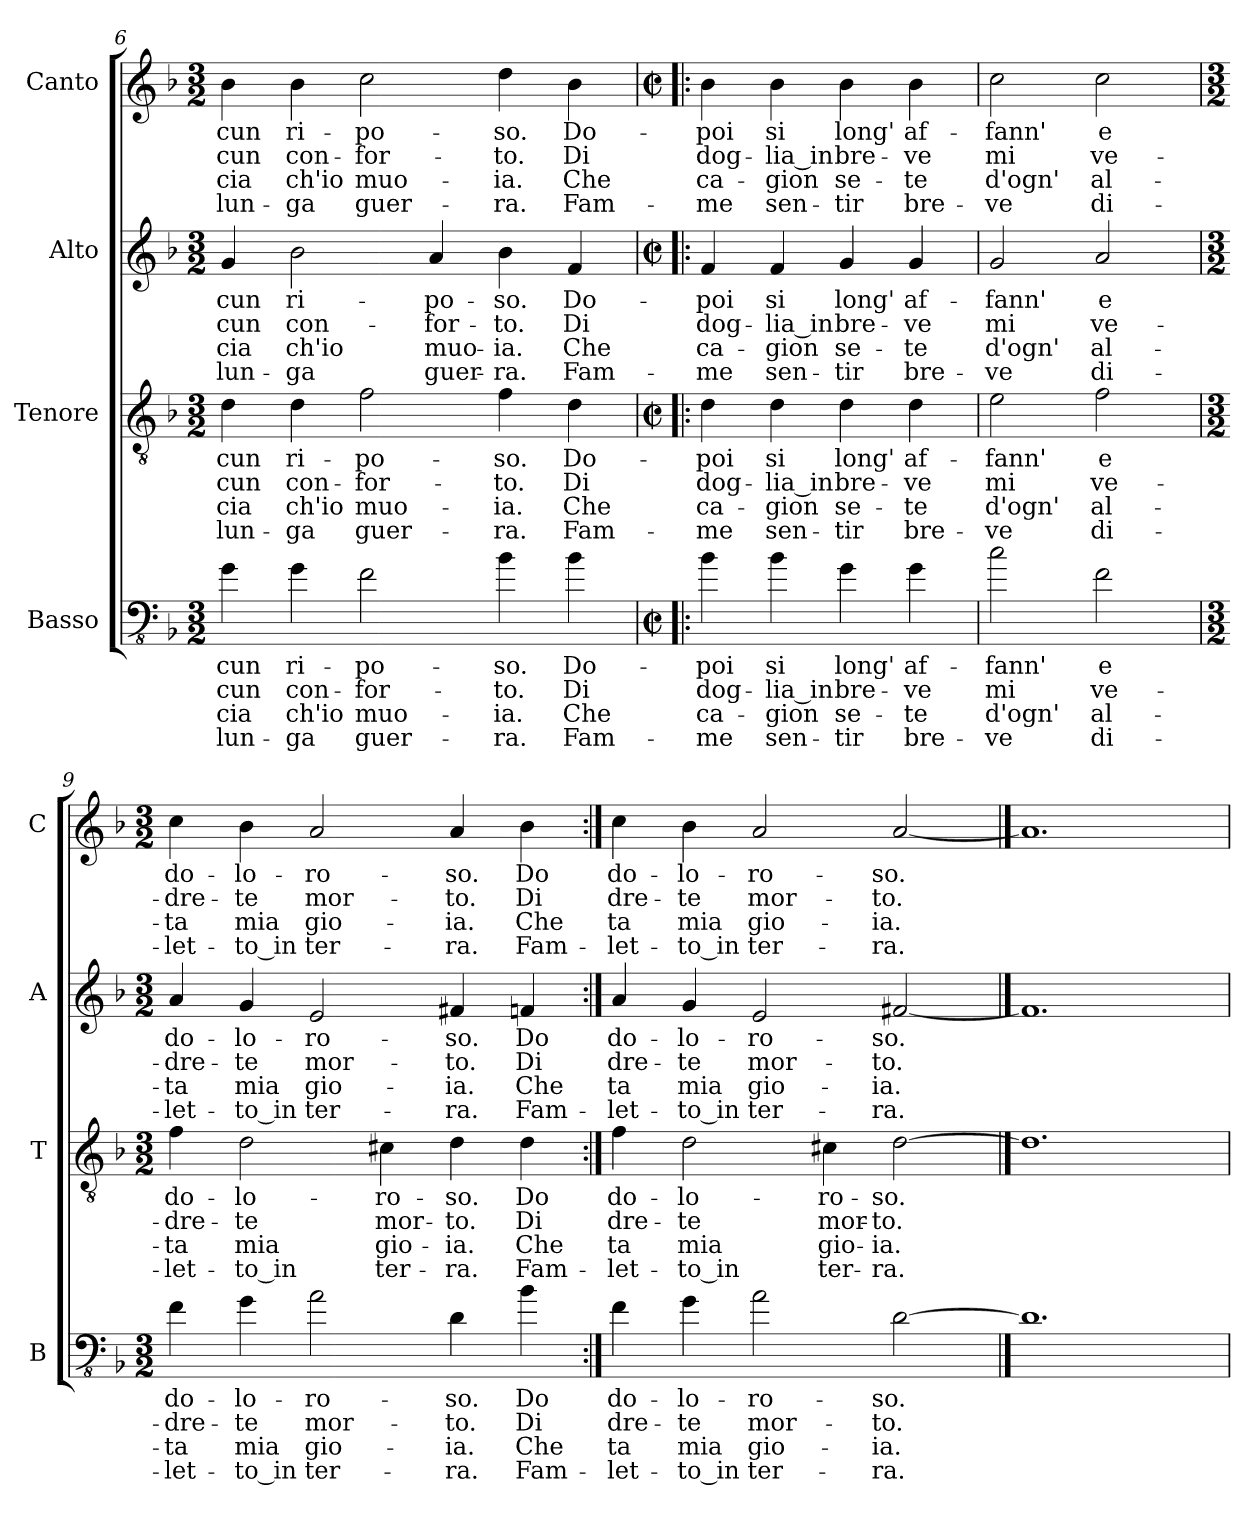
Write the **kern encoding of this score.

**kern	**text	**text	**text	**text	**kern	**text	**text	**text	**text	**kern	**text	**text	**text	**text	**kern	**text	**text	**text	**text
*part4	*part4	*part4	*part4	*part4	*part3	*part3	*part3	*part3	*part3	*part2	*part2	*part2	*part2	*part2	*part1	*part1	*part1	*part1	*part1
*staff4	*staff4	*staff4	*staff4	*staff4	*staff3	*staff3	*staff3	*staff3	*staff3	*staff2	*staff2	*staff2	*staff2	*staff2	*staff1	*staff1	*staff1	*staff1	*staff1
*I"Basso	*	*	*	*	*I"Tenore	*	*	*	*	*I"Alto	*	*	*	*	*I"Canto	*	*	*	*
*I'B	*	*	*	*	*I'T	*	*	*	*	*I'A	*	*	*	*	*I'C	*	*	*	*
*clefFv4	*	*	*	*	*clefGv2	*	*	*	*	*clefG2	*	*	*	*	*clefG2	*	*	*	*
*k[b-]	*	*	*	*	*k[b-]	*	*	*	*	*k[b-]	*	*	*	*	*k[b-]	*	*	*	*
*F:	*	*	*	*	*F:	*	*	*	*	*F:	*	*	*	*	*F:	*	*	*	*
*M3/2	*	*	*	*	*M3/2	*	*	*	*	*M3/2	*	*	*	*	*M3/2	*	*	*	*
=6	=6	=6	=6	=6	=6	=6	=6	=6	=6	=6	=6	=6	=6	=6	=6	=6	=6	=6	=6
4G\	-cun	-cun	-cia	lun-	4d\	-cun	-cun	-cia	lun-	4g/	-cun	-cun	-cia	lun-	4b-\	-cun	-cun	-cia	lun-
4G\	ri-	con-	ch'io	-ga	4d\	ri-	con-	ch'io	-ga	2b-\	ri-	con-	ch'io	-ga	4b-\	ri-	con-	ch'io	-ga
2F\	-po-	-for-	muo-	guer-	2f\	-po-	-for-	muo-	guer-	.	.	.	.	.	2cc\	-po-	-for-	muo-	guer-
.	.	.	.	.	.	.	.	.	.	4a/	-po-	-for-	muo-	guer-	.	.	.	.	.
4B-\	-so.	-to.	-ia.	-ra.	4f\	-so.	-to.	-ia.	-ra.	4b-\	-so.	-to.	-ia.	-ra.	4dd\	-so.	-to.	-ia.	-ra.
4B-\	Do-	Di	Che	Fam-	4d\	Do-	Di	Che	Fam-	4f/	Do-	Di	Che	Fam-	4b-\	Do-	Di	Che	Fam-
=7!|:	=7!|:	=7!|:	=7!|:	=7!|:	=7!|:	=7!|:	=7!|:	=7!|:	=7!|:	=7!|:	=7!|:	=7!|:	=7!|:	=7!|:	=7!|:	=7!|:	=7!|:	=7!|:	=7!|:
*M2/2	*	*	*	*	*M2/2	*	*	*	*	*M2/2	*	*	*	*	*M2/2	*	*	*	*
*met(c|)	*	*	*	*	*met(c|)	*	*	*	*	*met(c|)	*	*	*	*	*met(c|)	*	*	*	*
4B-\	-poi	dog-	ca-	-me	4d\	-poi	dog-	ca-	-me	4f/	-poi	dog-	ca-	-me	4b-\	-poi	dog-	ca-	-me
4B-\	si	-lia_in	-gion	sen-	4d\	si	-lia_in	-gion	sen-	4f/	si	-lia_in	-gion	sen-	4b-\	si	-lia_in	-gion	sen-
4G\	long'	bre-	se-	-tir	4d\	long'	bre-	se-	-tir	4g/	long'	bre-	se-	-tir	4b-\	long'	bre-	se-	-tir
4G\	af-	-ve	-te	bre-	4d\	af-	-ve	-te	bre-	4g/	af-	-ve	-te	bre-	4b-\	af-	-ve	-te	bre-
!!LO:LB:g=z
=8	=8	=8	=8	=8	=8	=8	=8	=8	=8	=8	=8	=8	=8	=8	=8	=8	=8	=8	=8
2c\	-fann'	mi	d'ogn'	-ve	2e\	-fann'	mi	d'ogn'	-ve	2g/	-fann'	mi	d'ogn'	-ve	2cc\	-fann'	mi	d'ogn'	-ve
2F\	e	ve-	al-	di-	2f\	e	ve-	al-	di-	2a/	e	ve-	al-	di-	2cc\	e	ve-	al-	di-
=9	=9	=9	=9	=9	=9	=9	=9	=9	=9	=9	=9	=9	=9	=9	=9	=9	=9	=9	=9
*M3/2	*	*	*	*	*M3/2	*	*	*	*	*M3/2	*	*	*	*	*M3/2	*	*	*	*
4F\	do-	-dre-	-ta	-let-	4f\	do-	-dre-	-ta	-let-	4a/	do-	-dre-	-ta	-let-	4cc\	do-	-dre-	-ta	-let-
4G\	-lo-	-te	mia	-to_in	2d\	-lo-	-te	mia	-to_in	4g/	-lo-	-te	mia	-to_in	4b-\	-lo-	-te	mia	-to_in
2A\	-ro-	mor-	gio-	ter-	.	.	.	.	.	2e/	-ro-	mor-	gio-	ter-	2a/	-ro-	mor-	gio-	ter-
.	.	.	.	.	4c#X\	-ro-	mor-	gio-	ter-	.	.	.	.	.	.	.	.	.	.
4D\	-so.	-to.	-ia.	-ra.	4d\	-so.	-to.	-ia.	-ra.	4f#X/	-so.	-to.	-ia.	-ra.	4a/	-so.	-to.	-ia.	-ra.
4B-\	Do	Di	Che	Fam-	4d\	Do	Di	Che	Fam-	4fn/	Do	Di	Che	Fam-	4b-\	Do	Di	Che	Fam-
=10:|!	=10:|!	=10:|!	=10:|!	=10:|!	=10:|!	=10:|!	=10:|!	=10:|!	=10:|!	=10:|!	=10:|!	=10:|!	=10:|!	=10:|!	=10:|!	=10:|!	=10:|!	=10:|!	=10:|!
4F\	do-	dre-	ta	-let-	4f\	do-	dre-	ta	-let-	4a/	do-	dre-	ta	-let-	4cc\	do-	dre-	ta	-let-
4G\	-lo-	-te	mia	-to_in	2d\	-lo-	-te	mia	-to_in	4g/	-lo-	-te	mia	-to_in	4b-\	-lo-	-te	mia	-to_in
2A\	-ro-	mor-	gio-	ter-	.	.	.	.	.	2e/	-ro-	mor-	gio-	ter-	2a/	-ro-	mor-	gio-	ter-
.	.	.	.	.	4c#X\	-ro-	mor-	gio-	ter-	.	.	.	.	.	.	.	.	.	.
[2D	-so.	-to.	-ia.	-ra.	[2d	-so.	-to.	-ia.	-ra.	[2f#X	-so.	-to.	-ia.	-ra.	[2a	-so.	-to.	-ia.	-ra.
==11	==11	==11	==11	==11	==11	==11	==11	==11	==11	==11	==11	==11	==11	==11	==11	==11	==11	==11	==11
1.D]	.	.	.	.	1.d]	.	.	.	.	1.f#]	.	.	.	.	1.a]	.	.	.	.
=	=	=	=	=	=	=	=	=	=	=	=	=	=	=	=	=	=	=	=
*-	*-	*-	*-	*-	*-	*-	*-	*-	*-	*-	*-	*-	*-	*-	*-	*-	*-	*-	*-
